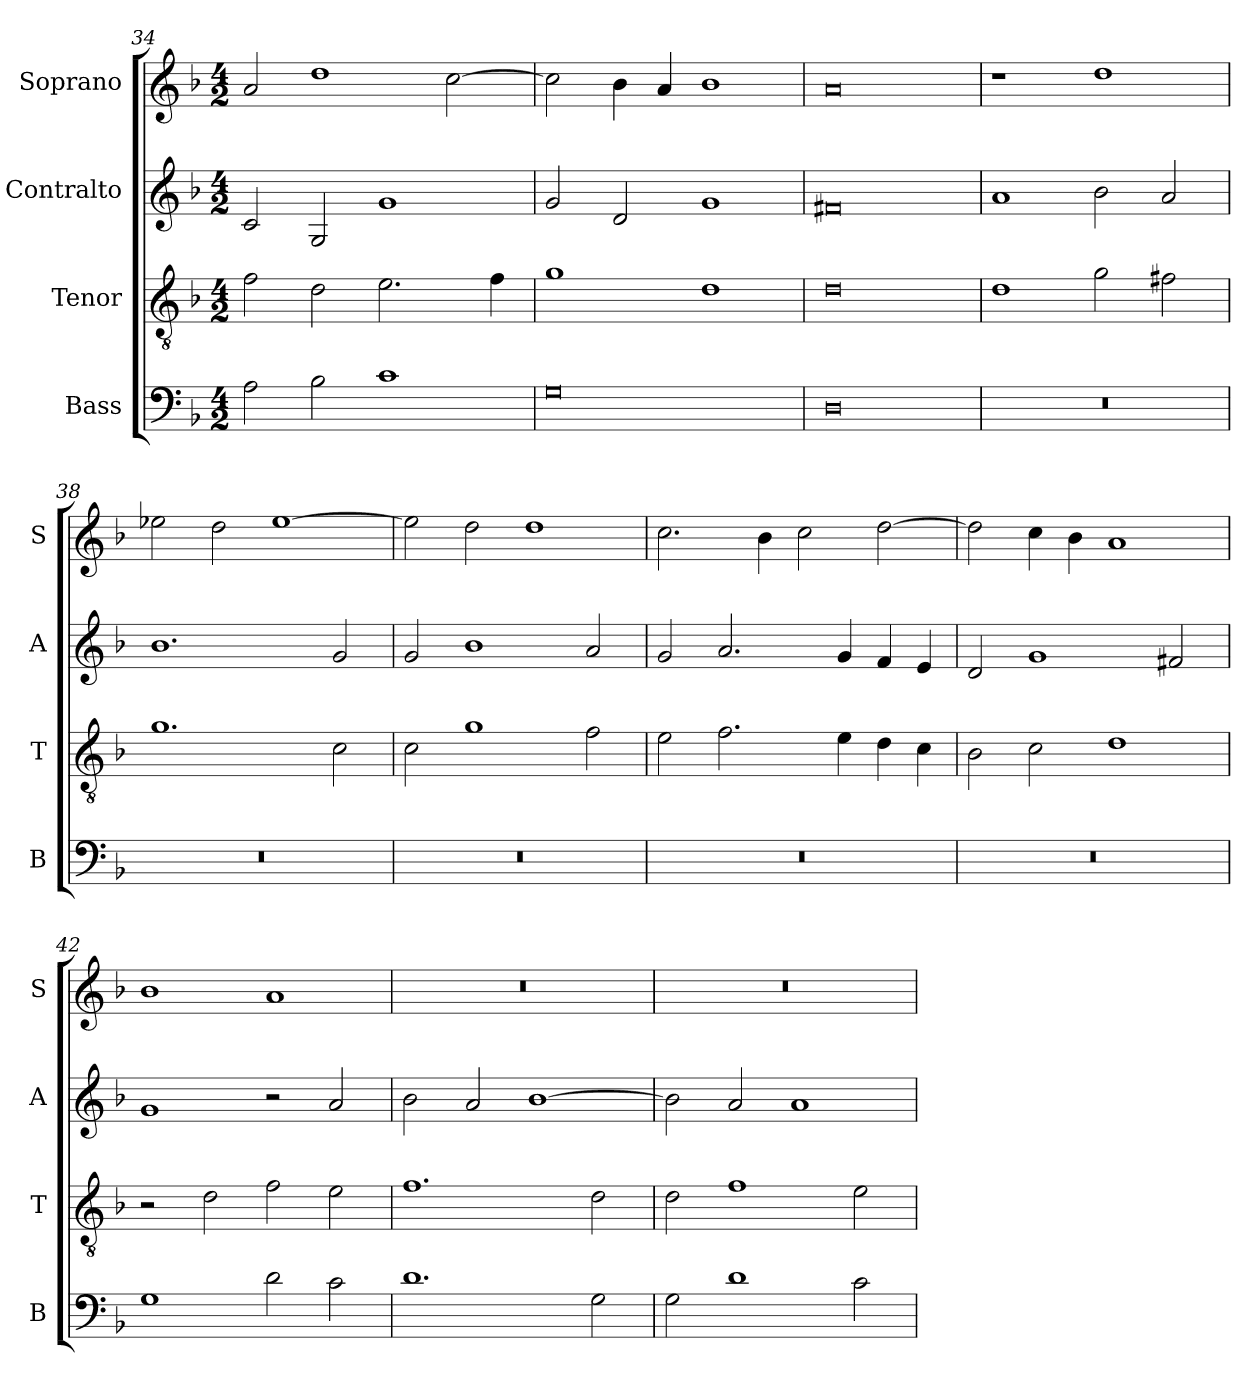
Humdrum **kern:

**kern	**kern	**kern	**kern
*part4	*part3	*part2	*part1
*staff4	*staff3	*staff2	*staff1
*I"Bass	*I"Tenor	*I"Contralto	*I"Soprano
*I'B	*I'T	*I'A	*I'S
*clefF4	*clefGv2	*clefG2	*clefG2
*k[b-]	*k[b-]	*k[b-]	*k[b-]
*G:dor	*G:dor	*G:dor	*G:dor
*M4/2	*M4/2	*M4/2	*M4/2
=34	=34	=34	=34
2A	2f	2c	2a
2B-	2d	2G	1dd
1c	2.e	1g	.
.	.	.	[2cc
.	4f	.	.
=35	=35	=35	=35
0G	1g	2g	2cc]
.	.	2d	4b-
.	.	.	4a
.	1d	1g	1b-
=36	=36	=36	=36
0D	0d	0f#X	0a
=37	=37	=37	=37
0r	1d	1a	1r
.	2g	2b-	1dd
.	2f#X	2a	.
=38	=38	=38	=38
0r	1.g	1.b-	2ee-X
.	.	.	2dd
.	.	.	[1ee-
.	2c	2g	.
=39	=39	=39	=39
0r	2c	2g	2ee-]
.	1g	1b-	2dd
.	.	.	1dd
.	2f	2a	.
=40	=40	=40	=40
0r	2e	2g	2.cc
.	2.f	2.a	.
.	.	.	4b-
.	.	.	2cc
.	4e	4g	.
.	4d	4f	[2dd
.	4c	4e	.
=41	=41	=41	=41
0r	2B-	2d	2dd]
.	2c	1g	4cc
.	.	.	4b-
.	1d	.	1a
.	.	2f#X	.
=42	=42	=42	=42
1G	2r	1g	1b-
.	2d	.	.
2d	2f	2r	1a
2c	2e	2a	.
=43	=43	=43	=43
1.d	1.f	2b-	0r
.	.	2a	.
.	.	[1b-	.
2G	2d	.	.
=44	=44	=44	=44
2G	2d	2b-]	0r
1d	1f	2a	.
.	.	1a	.
2c	2e	.	.
=	=	=	=
*-	*-	*-	*-
